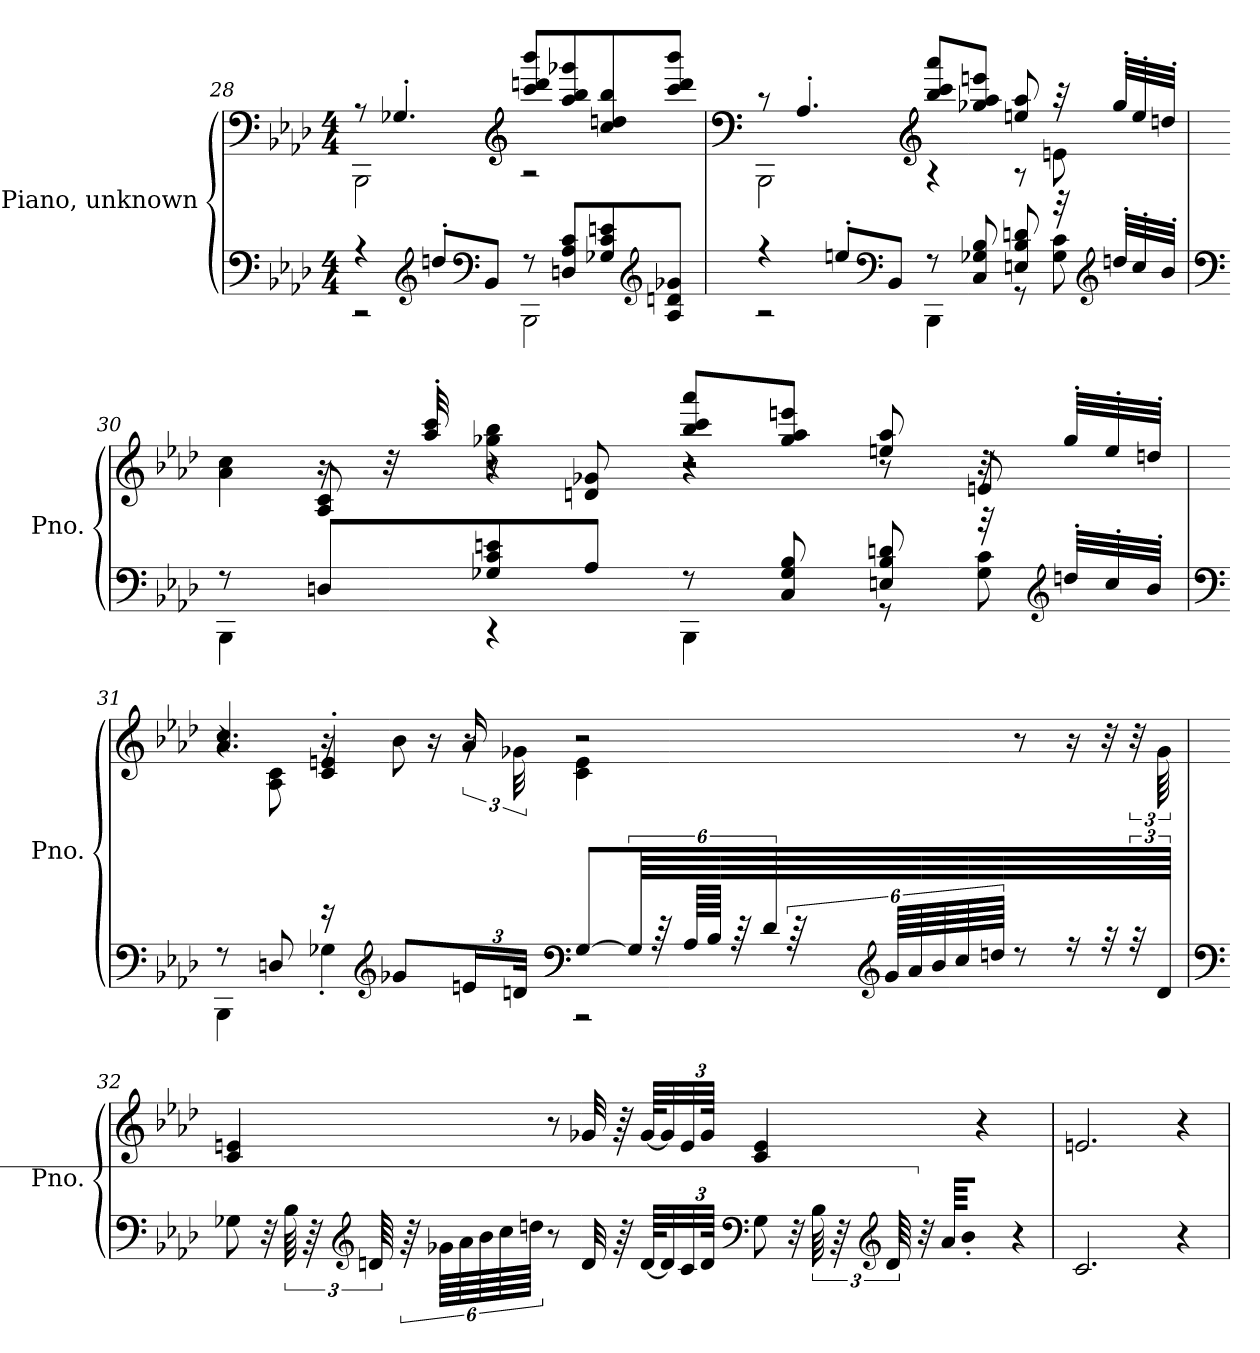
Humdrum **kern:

**kern	**kern
*part1	*part1
*staff2	*staff1
*I"Piano, unknown	*
*I'Pno.	*
*clefF4	*clefF4
*k[b-e-a-d-]	*k[b-e-a-d-]
*M4/4	*M4/4
=28	=28
*^	*^
4r	2r	8r	2BBB-\
.	.	4.G-X'/	.
*clefG2	*	*	*
8ddn'/L	.	.	.
*clefF4	*	*	*
8BB-/J	.	.	.
*	*	*clefG2	*
8r	2BBB-\	8ccc/ 8dddn/ 8bbb-/L	2r
8Dn/ 8A-/ 8c/L	.	8aa-/ 8bb-/ 8ggg-X/	.
8G-X/ 8c/ 8en/	.	8cc/ 8ddn/ 8bb-/	.
*clefG2	*	*	*
8A-/ 8dn/ 8g-X/J	.	8ccc/ 8ddd/ 8bbb-/J	.
!!LO:LB:g=z	!!
=29	=29	=29	=29
*	*	*clefF4	*
4r	2r	8r	2BBB-\
.	.	4.A-'/	.
8een'/L	.	.	.
*clefF4	*	*	*
8BB-/J	.	.	.
*	*	*clefG2	*
8r	4BBB-\	8bb-/ 8ccc/ 8aaa-/L	4r
8C/ 8G-X/ 8B-/	.	8gg-X/ 8aa-/ 8eeen/J	.
8En/ 8B-/ 8dn/	8r	8een/ 8aa-/	8r
32r	8G-\ 8c\	32r	8en\
*clefG2	*	*	*
32ddn'/LLL	.	32gg-'/LLL	.
32cc'/	.	32ee'/	.
32b-'/JJJ	.	32ddn'/JJJ	.
*	*	*v	*v
!!LO:LB:g=z
=30	=30	=30
*clefF4	*	*
*	*	*^
*	*	*	*^
8r	4BBB-\	8r	4a-\ 4cc\	8r
8Dn/L	.	16r	.	8A-/ 8c/
.	.	32r	.	.
.	.	32aa-/' 32ccc/'	.	.
8G-X/ 8c/ 8en/	4r	8r	4gg-X\ 4bb-\	4r
8A-/J	.	8dn/ 8g-X/	.	.
8r	4BBB-\	8bb-/ 8ccc/ 8aaa-/L	2r	4r
8C/ 8G-/ 8B-/	.	8gg-/ 8aa-/ 8eeen/J	.	.
8En/ 8B-/ 8dn/	8r	8een/ 8aa-/	.	8r
32r	8G-\ 8c\	32r	.	8en/
*clefG2	*	*	*	*
32ddn'/LLL	.	32gg-'/LLL	.	.
32cc'/	.	32ee'/	.	.
32b-'/JJJ	.	32ddn'/JJJ	.	.
!!LO:LB:g=z	!!	!!
=31	=31	=31	=31	=31
*clefF4	*	*	*	*
8r	4BBB-\	4.a-/ 4.cc/	8r	4r
8Dn/	.	.	8A-\ 8c\	.
16r	4G-X'\	.	16r	4c/' 4en/'
*clefG2	*	*	*	*
8g-X/L	.	.	8b-\	.
.	.	16r	.	.
*Xbrackettup	*	*	*	*
24en/L	.	16a-/	24r	.
48dn/JJk	.	.	48g-X\	.
*clefF4	*	*	*	*
[8G-/L	2r	2r	4c\ 4e\	2r
*brackettup	*	*	*	*
96G-/Jkkk]	.	.	.	.
96r	.	.	.	.
96A-/LLLL	.	.	.	.
96B-/JJJJ	.	.	.	.
96r	.	.	.	.
96d/	.	.	.	.
96r	.	.	.	.
*clefG2	*	*	*	*
96g-/LLLL	.	.	.	.
96a-/	.	.	.	.
*Xbrackettup	*	*	*	*
96b-/	.	.	.	.
96cc/	.	.	.	.
96ddn/JJJJ	.	.	.	.
8r	.	.	8r	.
16r	.	.	16r	.
32r	.	.	32r	.
*brackettup	*	*	*	*
48r	.	.	48r	.
96d/	.	.	96g-\	.
*v	*v	*	*	*
*	*v	*v	*v
!!LO:PB:g=z
=32	=32
*clefF4	*
8G-X\	4c/ 4en/
32r	.
96B-\	.
96r	.
*clefG2	*
96dn/	.
96r	.
96g-X\LLLL	.
96a-\	.
*Xbrackettup	*
96b-\	.
96cc\	.
96ddn\JJJJ	.
8r	8r
32d/	32g-X/
64r	64r
[64d/KLLL	[64g-/KLLL
32d/]	32g-/]
*	*Xbrackettup
48c/	48e/
96d/JJJk	96g-/JJJk
*clefF4	*
8G-\	4c/ 4e/
32r	.
*brackettup	*
96B-\	.
96r	.
*clefG2	*
96d/	.
48r	.
96a-/KLLL	.
32b-'/JJJ	.
4r	4r
=33	=33
2.c/	2.en/
4r	4r
=	=
*-	*-
